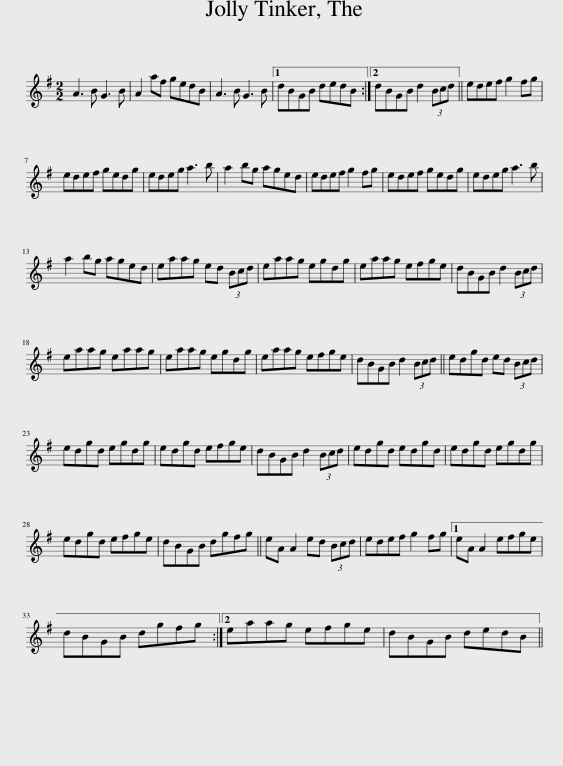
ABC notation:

X:1
L:1/8
M:2/2
I:linebreak $
K:G
V:1 treble
V:1
 A3 B G3 B | A2 af gedB | A3 B G3 B |1 dBGB dedB :|2 dBGB d2 (3Bcd || %5
 edef g2 fg |$ edef gedg | edeg a3 b | a2 bg aged | edef g2 fg | %10
 edef gedg | edeg a3 b |$ a2 bg aged | eaag ed (3Bcd | eaag egdg | %15
 eaag efge | dBGB d2 (3Bcd |$ eaag eaag | eaag egdg | eaag efge | %20
 dBGB d2 (3Bcd || edgd ed (3Bcd |$ edgd egdg | edgd efge | dBGB d2 (3Bcd | %25
 edgd edgd | edgd egdg |$ edgd efge | dBGB dgfg || eA A2 ed (3Bcd | %30
 edef g2 fg |1 eA A2 efge |$ dBGB dgfg :|2 eaag efge | dBGB dedB || %35
